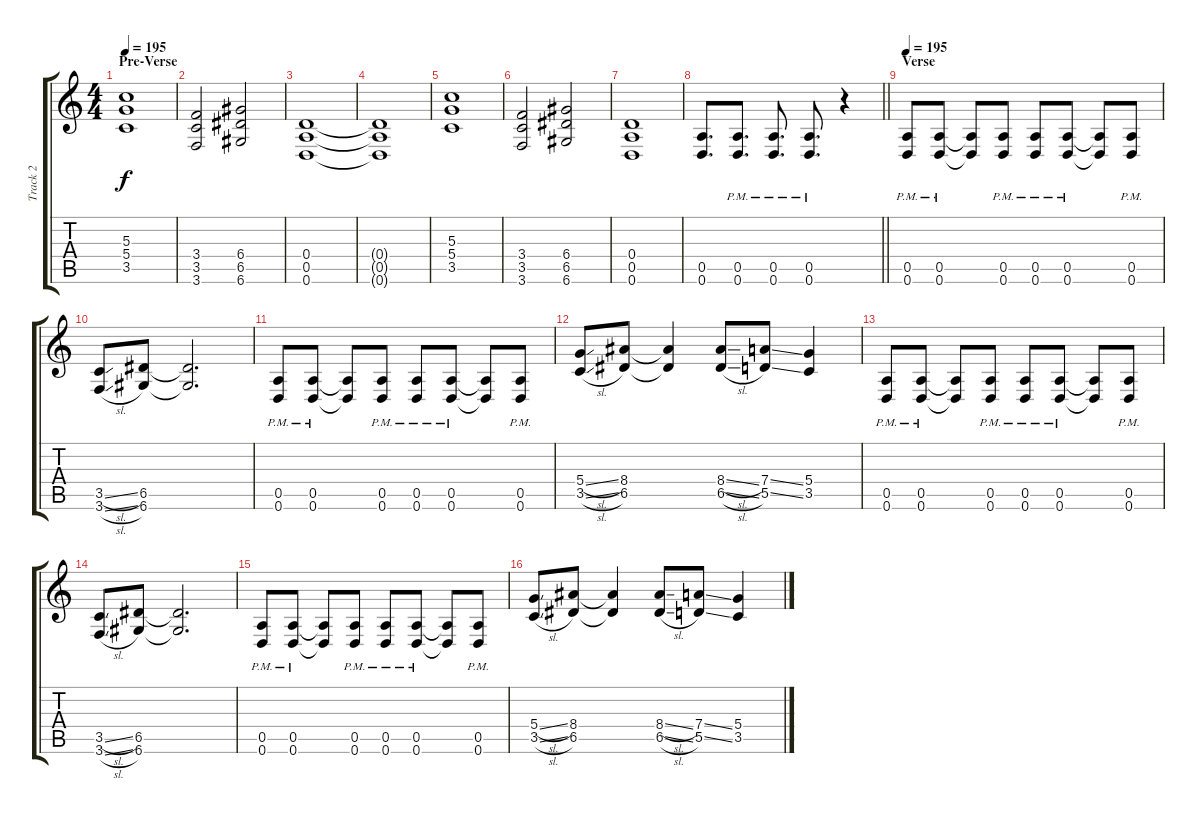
\track ("Track 2" "Track 2") {instrument distortionguitar}
\staff {score tabs}
\tuning (E4 B3 G3 D3 A2 D2) {hide}
\ts (4 4)
\section ("" "Pre-Verse")
\tempo 195
\clef g2
\ks c
(5.3 5.4 3.5).1{dy f} |
(3.4 3.5 3.6).2 (6.4 6.5 6.6).2 |
(0.4 0.5 0.6).1 |
(0.4{t} 0.5{t} 0.6{t}).1 |
(5.3 5.4 3.5).1 |
(3.4 3.5 3.6).2 (6.4 6.5 6.6).2 |
(0.4 0.5 0.6).1 |
\barLineRight lightlight
(0.5 0.6).8{d} (0.5{pm} 0.6{pm}).8{d} (0.5{pm} 0.6{pm}).8{d} (0.5{pm} 0.6{pm}).8{d} r.4 |
\section ("" "Verse")
\tempo 195
(0.5{pm} 0.6{pm}).8 (0.5{pm} 0.6{pm}).8 (0.5{t} 0.6{t}).8 (0.5{pm} 0.6{pm}).8 (0.5{pm} 0.6{pm}).8 (0.5{pm} 0.6{pm}).8 (0.5{t} 0.6{t}).8 (0.5{pm} 0.6{pm}).8 |
(3.5{sl} 3.6{sl}).8 (6.5 6.6).8 (6.5{t} 6.6{t}).2{d} |
(0.5{pm} 0.6{pm}).8 (0.5{pm} 0.6{pm}).8 (0.5{t} 0.6{t}).8 (0.5{pm} 0.6{pm}).8 (0.5{pm} 0.6{pm}).8 (0.5{pm} 0.6{pm}).8 (0.5{t} 0.6{t}).8 (0.5{pm} 0.6{pm}).8 |
(5.4{sl} 3.5{sl}).8 (8.4 6.5).8 (8.4{t} 6.5{t}).4 (8.4{sl} 6.5{sl}).8 (7.4{ss} 5.5{ss}).8 (5.4 3.5).4 |
(0.5{pm} 0.6{pm}).8 (0.5{pm} 0.6{pm}).8 (0.5{t} 0.6{t}).8 (0.5{pm} 0.6{pm}).8 (0.5{pm} 0.6{pm}).8 (0.5{pm} 0.6{pm}).8 (0.5{t} 0.6{t}).8 (0.5{pm} 0.6{pm}).8 |
(3.5{sl} 3.6{sl}).8 (6.5 6.6).8 (6.5{t} 6.6{t}).2{d} |
(0.5{pm} 0.6{pm}).8 (0.5{pm} 0.6{pm}).8 (0.5{t} 0.6{t}).8 (0.5{pm} 0.6{pm}).8 (0.5{pm} 0.6{pm}).8 (0.5{pm} 0.6{pm}).8 (0.5{t} 0.6{t}).8 (0.5{pm} 0.6{pm}).8 |
(5.4{sl} 3.5{sl}).8 (8.4 6.5).8 (8.4{t} 6.5{t}).4 (8.4{sl} 6.5{sl}).8 (7.4{ss} 5.5{ss}).8 (5.4 3.5).4
